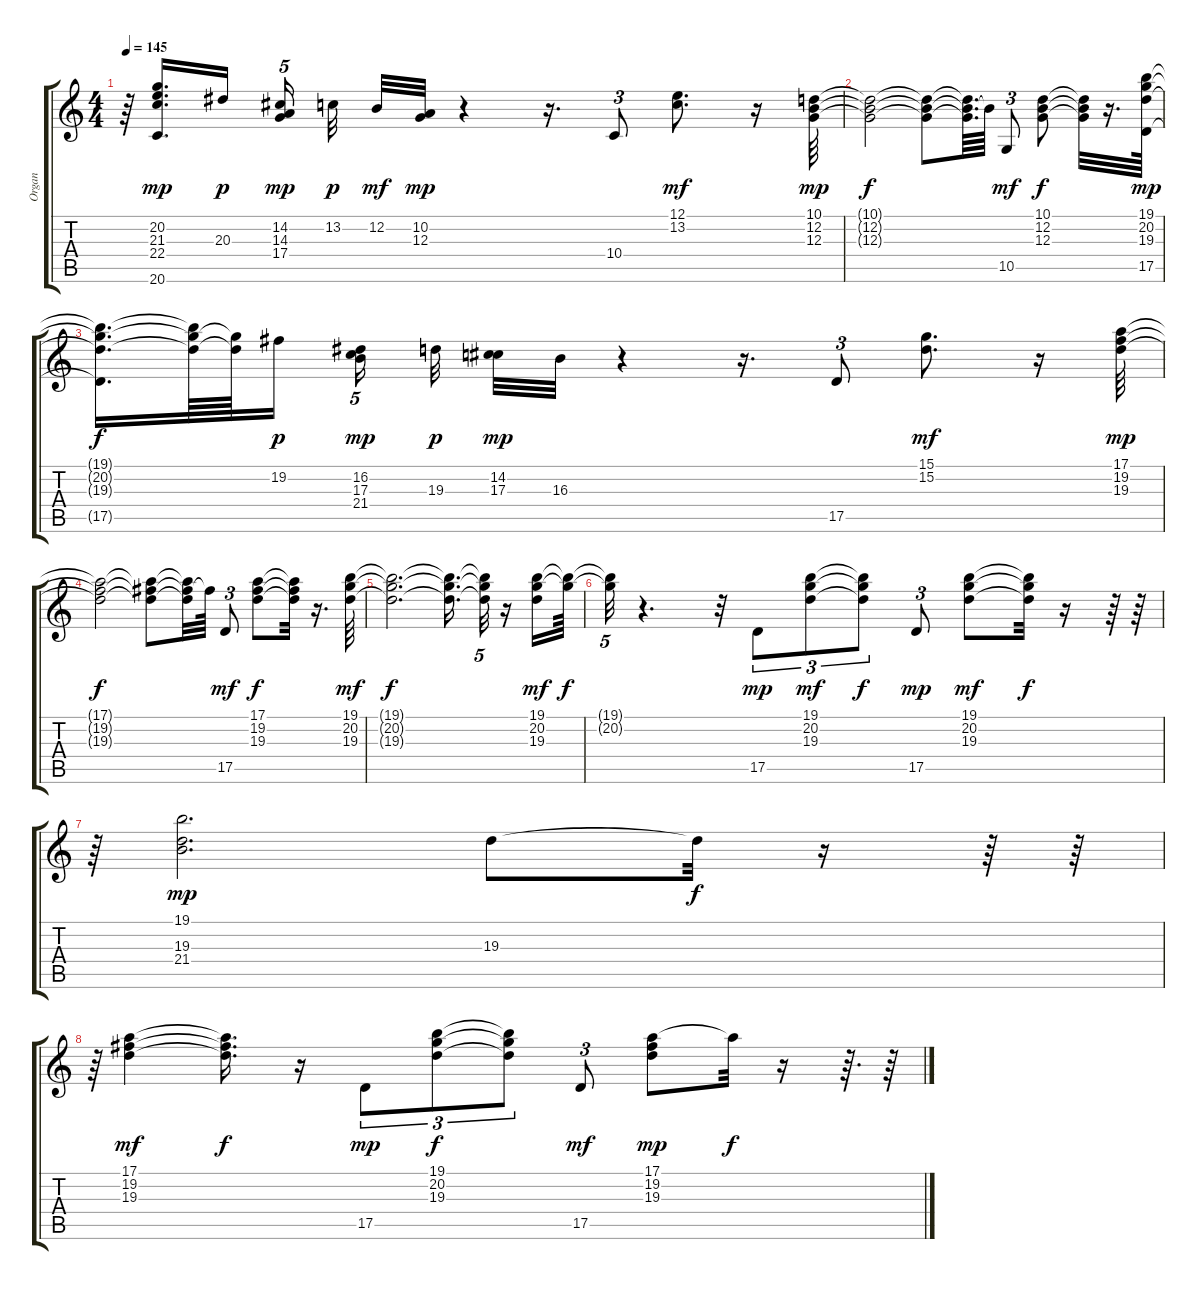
\track ("Organ" "Organ") {instrument rockorgan}
\staff {score tabs}
\tuning (E4 B3 G3 D3 A2 E2) {hide}
\ts (4 4)
\tempo 145
\clef g2
\ks c
r.64{dy mp} (20.2 21.3 22.4 20.6).16{d} 20.3.16{dy p} (14.2 14.3 17.4).16{tu (5 4) dy mp} 13.2.32{dy p} 12.2.32{dy mf} (10.2 12.3).32{dy mp} r.4 r.16{d} 10.4.8{tu (3 2)} (12.1 13.2).8{d dy mf} r.16 (10.1 12.2 12.3).64{dy mp} |
(10.1{t} 12.2{t} 12.3{t}).2{dy f} (10.1{t} 12.2{t} 12.3{t}).8 (10.1{t} 12.2{t} 12.3{t}).64{d} 12.2{t}.64 10.5.8{tu (3 2) dy mf} (10.1 12.2 12.3).8{dy f} (10.1{t} 12.2{t} 12.3{t}).32 r.16{d} (19.1 20.2 19.3 17.5).64{dy mp} |
(19.1{t} 20.2{t} 19.3{t} 17.5{t}).16{d dy f} (19.1{t} 20.2{t} 19.3{t}).64 (20.2{t} 19.3{t}).64 19.2.16{dy p} (16.2 17.3 21.4).16{tu (5 4) dy mp} 19.3.32{dy p} (14.2 17.3).32{dy mp} 16.3.32 r.4 r.16{d} 17.5.8{tu (3 2)} (15.1 15.2).8{d dy mf} r.16 (17.1 19.2 19.3).64{dy mp} |
(17.1{t} 19.2{t} 19.3{t}).2{dy f} (17.1{t} 19.2{t} 19.3{t}).8 (17.1{t} 19.2{t} 19.3{t}).32 19.2{t}.64 17.5.8{tu (3 2) dy mf} (17.1 19.2 19.3).8{dy f} (17.1{t} 19.2{t} 19.3{t}).32 r.16{d} (19.1 20.2 19.3).64{dy mf} |
(19.1{t} 20.2{t} 19.3{t}).2{d dy f} (19.1{t} 20.2{t} 19.3{t}).16{d} (19.1{t} 20.2{t} 19.3{t}).32{tu (5 4)} r.16 (19.1 20.2 19.3).16{dy mf} (19.1{t} 20.2{t}).64{dy f} |
(19.1{t} 20.2{t}).32{tu (5 4)} r.4{d} r.32 17.5.8{tu (3 2) dy mp} (19.1 20.2 19.3).8{tu (3 2) dy mf} (19.1{t} 20.2{t} 19.3{t}).8{tu (3 2) dy f} 17.5.8{tu (3 2) dy mp} (19.1 20.2 19.3).8{dy mf} (19.1{t} 20.2{t} 19.3{t}).32{dy f} r.16 r.64 r.64 |
r.64 (19.1 19.3 21.4).2{d dy mp} 19.3.8 19.3{t}.32{dy f} r.16 r.64 r.64 |
r.64 (17.1 19.2 19.3).4{dy mf} (17.1{t} 19.2{t} 19.3{t}).16{d dy f} r.16 17.5.8{tu (3 2) dy mp} (19.1 20.2 19.3).8{tu (3 2) dy f} (19.1{t} 20.2{t} 19.3{t}).8{tu (3 2)} 17.5.8{tu (3 2) dy mf} (17.1 19.2 19.3).8{dy mp} 17.1{t}.32{dy f} r.16 r.64{d} r.64
